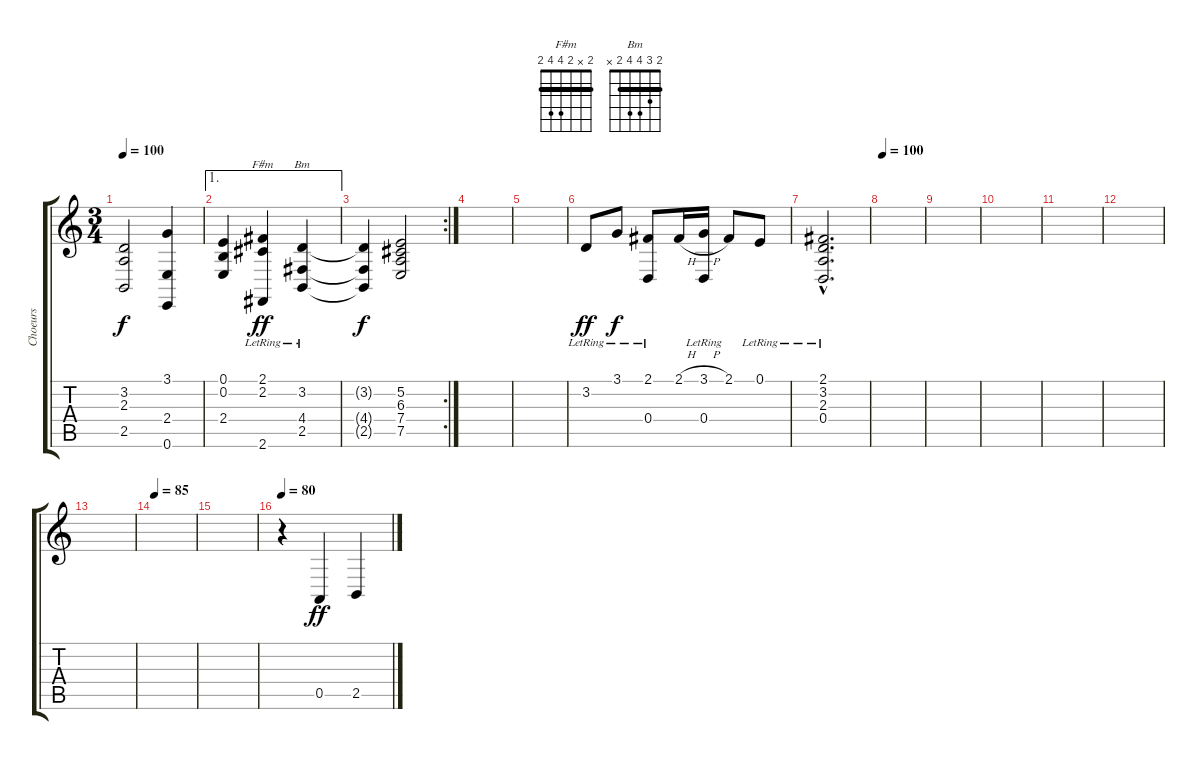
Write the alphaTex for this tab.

\track ("Choeurs" "Choeurs") {instrument choiraahs}
\staff {score tabs}
\tuning (E4 B3 G3 D3 A2 E2) {hide}
\chord ("F#m" 2 x 2 4 4 2) {barre 2}
\chord ("Bm" 2 3 4 4 2 x) {barre 2}
\ts (3 4)
\tempo 100
\clef g2
\ks c
(3.2 2.3 2.5).2{dy f} (3.1 2.4 0.6).4 |
\ae 1
(0.1 0.2 2.4).4 (2.1 2.2{lr} 2.6{lr}).4{ch "F#m" dy ff} (3.2{lr} 4.4 2.5{lr}).4{ch "Bm"} |
\rc 2
(3.2{t} 4.4{t} 2.5{t}).4{dy f} (5.2 6.3 7.4 7.5).2 |
|
|
3.2{lr}.8{dy ff} 3.1{lr}.8{dy f} (2.1{lr} 0.4{lr}).8 2.1{h}.16 (3.1{h} 0.4{lr}).16 2.1.8 0.1{lr}.8 |
(2.1{hac lr} 3.2{hac lr} 2.3{hac lr} 0.4{hac lr}).2{d} |
\tempo 100
|
|
|
|
|
|
\tempo 85
|
|
\tempo 80
r.4 0.5.4{dy ff} 2.5.4
